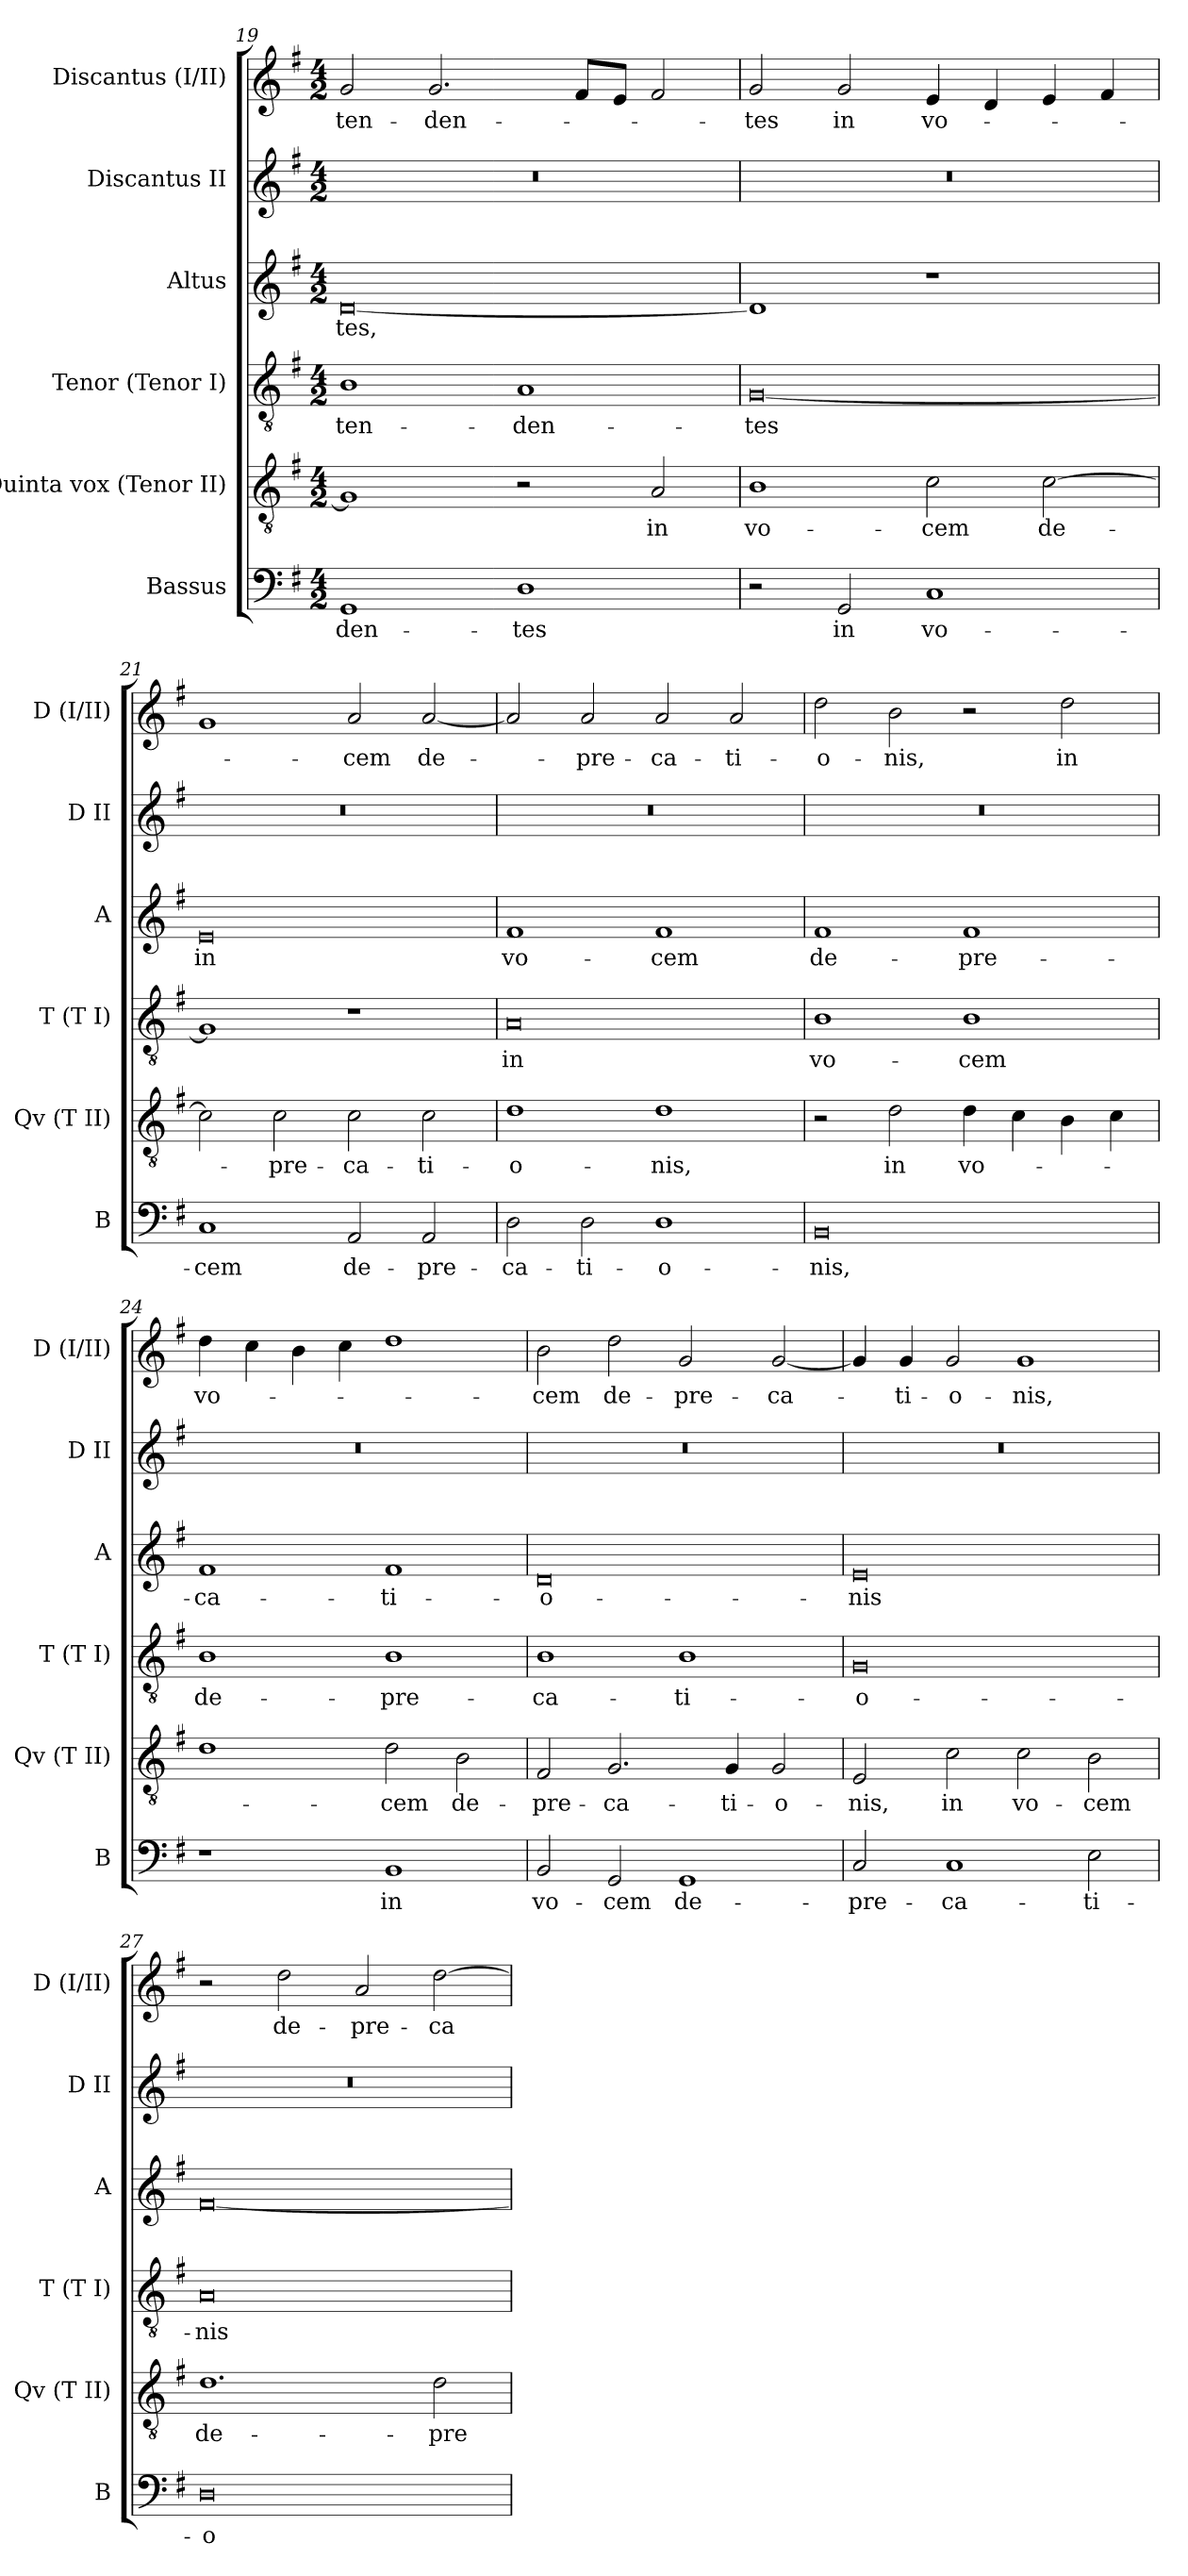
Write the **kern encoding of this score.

**kern	**text	**kern	**text	**kern	**text	**kern	**text	**kern	**kern	**text
*part6	*part6	*part5	*part5	*part4	*part4	*part3	*part3	*part2	*part1	*part1
*staff6	*staff6	*staff5	*staff5	*staff4	*staff4	*staff3	*staff3	*staff2	*staff1	*staff1
*I"Bassus	*	*I"Quinta vox (Tenor II)	*	*I"Tenor (Tenor I)	*	*I"Altus	*	*I"Discantus II	*I"Discantus (I/II)	*
*I'B	*	*I'Qv (T II)	*	*I'T (T I)	*	*I'A	*	*I'D II	*I'D  (I/II)	*
*clefF4	*	*clefGv2	*	*clefGv2	*	*clefG2	*	*clefG2	*clefG2	*
*k[f#]	*	*k[f#]	*	*k[f#]	*	*k[f#]	*	*k[f#]	*k[f#]	*
*G:	*	*G:	*	*G:	*	*G:	*	*G:	*G:	*
*M4/2	*	*M4/2	*	*M4/2	*	*M4/2	*	*M4/2	*M4/2	*
=19	=19	=19	=19	=19	=19	=19	=19	=19	=19	=19
1GG	-den-	1G]	.	1B	-ten-	[0d	-tes,	0r	2g/	-ten-
.	.	.	.	.	.	.	.	.	2.g/	-den-
1D	-tes	2r	.	1A	-den-	.	.	.	.	.
.	.	.	.	.	.	.	.	.	8f#/L	.
.	.	.	.	.	.	.	.	.	8e/J	.
.	.	2A/	in	.	.	.	.	.	2f#/	.
=20	=20	=20	=20	=20	=20	=20	=20	=20	=20	=20
2r	.	1B	vo-	[0G	-tes	1d]	.	0r	2g/	-tes
2GG/	in	.	.	.	.	.	.	.	2g/	in
1C	vo-	2c\	-cem	.	.	1r	.	.	4e/	vo-
.	.	.	.	.	.	.	.	.	4d/	.
.	.	[2c\	de-	.	.	.	.	.	4e/	.
.	.	.	.	.	.	.	.	.	4f#/	.
=21	=21	=21	=21	=21	=21	=21	=21	=21	=21	=21
1C	-cem	2c\]	.	1G]	.	0e	in	0r	1g	.
.	.	2c\	-pre-	.	.	.	.	.	.	.
2AA/	de-	2c\	-ca-	1r	.	.	.	.	2a/	-cem
2AA/	-pre-	2c\	-ti-	.	.	.	.	.	[2a/	de-
!!LO:LB:g=z
=22	=22	=22	=22	=22	=22	=22	=22	=22	=22	=22
2D\	-ca-	1d	-o-	0A	in	1f#	vo-	0r	2a/]	.
2D\	-ti-	.	.	.	.	.	.	.	2a/	-pre-
1D	-o-	1d	-nis,	.	.	1f#	-cem	.	2a/	-ca-
.	.	.	.	.	.	.	.	.	2a/	-ti-
=23	=23	=23	=23	=23	=23	=23	=23	=23	=23	=23
0BB	-nis,	2r	.	1B	vo-	1f#	de-	0r	2dd\	-o-
.	.	2d\	in	.	.	.	.	.	2b\	-nis,
.	.	4d\	vo-	1B	-cem	1f#	-pre-	.	2r	.
.	.	4c\	.	.	.	.	.	.	.	.
.	.	4B\	.	.	.	.	.	.	2dd\	in
.	.	4c\	.	.	.	.	.	.	.	.
=24	=24	=24	=24	=24	=24	=24	=24	=24	=24	=24
1r	.	1d	.	1B	de-	1f#	-ca-	0r	4dd\	vo-
.	.	.	.	.	.	.	.	.	4cc\	.
.	.	.	.	.	.	.	.	.	4b\	.
.	.	.	.	.	.	.	.	.	4cc\	.
1BB	in	2d\	-cem	1B	-pre-	1f#	-ti-	.	1dd	.
.	.	2B\	de-	.	.	.	.	.	.	.
=25	=25	=25	=25	=25	=25	=25	=25	=25	=25	=25
2BB/	vo-	2F#/	-pre-	1B	-ca-	0d	-o-	0r	2b\	-cem
2GG/	-cem	2.G/	-ca-	.	.	.	.	.	2dd\	de-
1GG	de-	.	.	1B	-ti-	.	.	.	2g/	-pre-
.	.	4G/	-ti-	.	.	.	.	.	.	.
.	.	2G/	-o-	.	.	.	.	.	[2g/	-ca-
!!LO:PB:g=z
=26	=26	=26	=26	=26	=26	=26	=26	=26	=26	=26
2C/	-pre-	2E/	-nis,	0G	-o-	0e	-nis	0r	4g/]	.
.	.	.	.	.	.	.	.	.	4g/	-ti-
1C	-ca-	2c\	in	.	.	.	.	.	2g/	-o-
.	.	2c\	vo-	.	.	.	.	.	1g	-nis,
2E\	-ti-	2B\	-cem	.	.	.	.	.	.	.
=27	=27	=27	=27	=27	=27	=27	=27	=27	=27	=27
0D	-o-	1.d	de-	0A	-nis	[0f#	.	0r	2r	.
.	.	.	.	.	.	.	.	.	2dd\	de-
.	.	.	.	.	.	.	.	.	2a/	-pre-
.	.	2d\	-pre-	.	.	.	.	.	[2dd\	-ca-
=	=	=	=	=	=	=	=	=	=	=
*-	*-	*-	*-	*-	*-	*-	*-	*-	*-	*-
